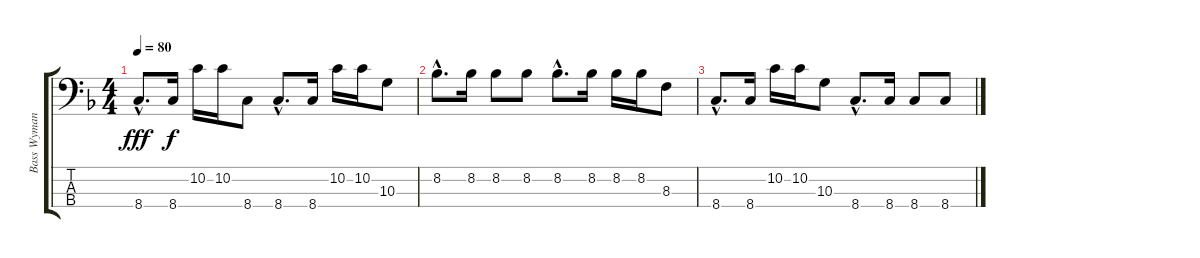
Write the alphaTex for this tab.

\track ("Bass Wyman" "Bass Wyman") {instrument electricbasspick}
\staff {score tabs}
\tuning (G2 D2 A1 E1) {hide}
\ts (4 4)
\tempo 80
\clef f4
\ks f
8.4{hac}.8{d dy fff} 8.4.16{dy f} 10.2.16 10.2.16 8.4.8 8.4{hac}.8{d} 8.4.16 10.2.16 10.2.16 10.3.8 |
8.2{hac}.8{d} 8.2.16 8.2.8 8.2.8 8.2{hac}.8{d} 8.2.16 8.2.16 8.2.16 8.3.8 |
8.4{hac}.8{d} 8.4.16 10.2.16 10.2.16 10.3.8 8.4{hac}.8{d} 8.4.16 8.4.8 8.4.8
